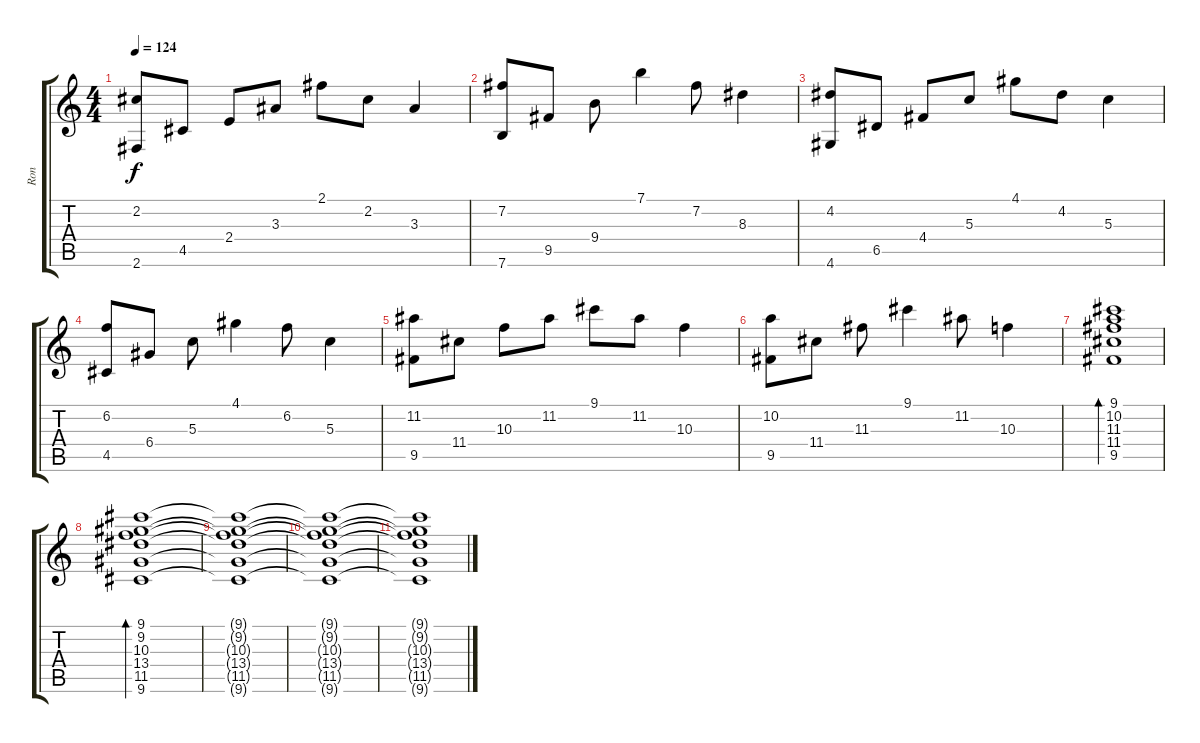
\track ("Ron" "Ron") {instrument distortionguitar}
\staff {score tabs}
\tuning (E4 B3 G3 D3 A2 E2) {hide}
\ts (4 4)
\tempo 124
\clef g2
\ks c
(2.2 2.6).8{dy f} 4.5.8 2.4.8 3.3.8 2.1.8 2.2.8 3.3.4 |
(7.2 7.6).8 9.5.8 9.4.8 7.1.4 7.2.8 8.3.4 |
(4.2 4.6).8 6.5.8 4.4.8 5.3.8 4.1.8 4.2.8 5.3.4 |
(6.2 4.5).8 6.4.8 5.3.8 4.1.4 6.2.8 5.3.4 |
(11.2 9.5).8 11.4.8 10.3.8 11.2.8 9.1.8 11.2.8 10.3.4 |
(10.2 9.5).8 11.4.8 11.3.8 9.1.4 11.2.8 10.3.4 |
(9.1 10.2 11.3 11.4 9.5).1{bd 120} |
(9.1 9.2 10.3 13.4 11.5 9.6).1{bd 240} |
(9.1{t} 9.2{t} 10.3{t} 13.4{t} 11.5{t} 9.6{t}).1 |
(9.1{t} 9.2{t} 10.3{t} 13.4{t} 11.5{t} 9.6{t}).1 |
(9.1{t} 9.2{t} 10.3{t} 13.4{t} 11.5{t} 9.6{t}).1
